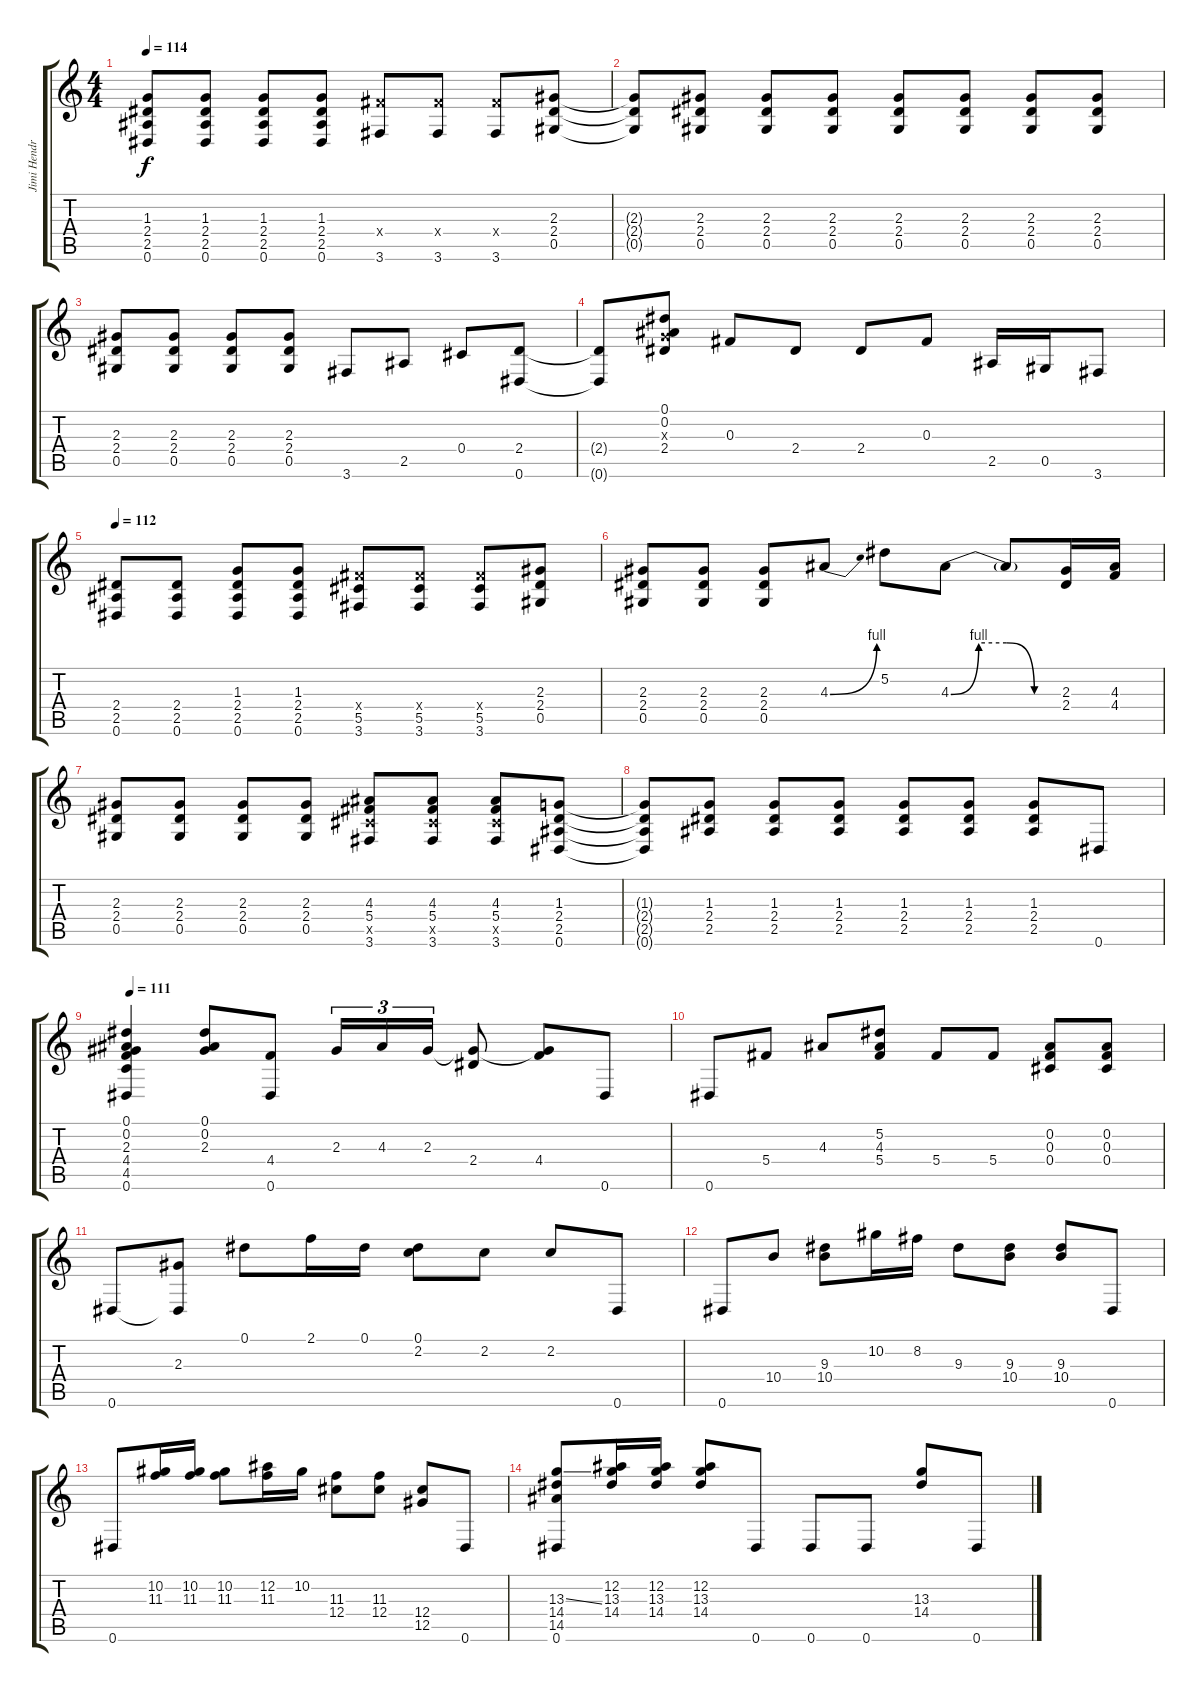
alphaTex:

\track ("Jimi Hendrix" "Jimi Hendr") {instrument overdrivenguitar}
\staff {score tabs}
\tuning (Eb4 Bb3 Gb3 Db3 Ab2 Eb2) {hide}
\ts (4 4)
\tempo 114
\clef g2
\ks c
(1.3 2.4 2.5 0.6).8{dy f} (1.3 2.4 2.5 0.6).8 (1.3 2.4 2.5 0.6).8 (1.3 2.4 2.5 0.6).8 (5.4{x} 3.6).8 (5.4{x} 3.6).8 (5.4{x} 3.6).8 (2.3 2.4 0.5).8 |
(2.3{t} 2.4{t} 0.5{t}).8 (2.3 2.4 0.5).8 (2.3 2.4 0.5).8 (2.3 2.4 0.5).8 (2.3 2.4 0.5).8 (2.3 2.4 0.5).8 (2.3 2.4 0.5).8 (2.3 2.4 0.5).8 |
(2.3 2.4 0.5).8 (2.3 2.4 0.5).8 (2.3 2.4 0.5).8 (2.3 2.4 0.5).8 3.6.8 2.5.8 0.4.8 (2.4 0.6).8 |
(2.4{t} 0.6{t}).8 (0.1 0.2 1.3{x} 2.4).8 0.3.8 2.4.8 2.4.8 0.3.8 2.5.16 0.5.16 3.6.8 |
\tempo 112
(2.4 2.5 0.6).8 (2.4 2.5 0.6).8 (1.3 2.4 2.5 0.6).8 (1.3 2.4 2.5 0.6).8 (5.4{x} 5.5 3.6).8 (5.4{x} 5.5 3.6).8 (5.4{x} 5.5 3.6).8 (2.3 2.4 0.5).8 |
(2.3 2.4 0.5).8 (2.3 2.4 0.5).8 (2.3 2.4 0.5).8 4.3{be (bend 0 0 60 4)}.8 5.2.8 4.3{be (custom 0 0 15 4 30 4 45 0 60 0)}.8 4.3{t}.8 (2.3 2.4).16 (4.3 4.4).16 |
(2.3 2.4 0.5).8 (2.3 2.4 0.5).8 (2.3 2.4 0.5).8 (2.3 2.4 0.5).8 (4.3 5.4 5.5{x} 3.6).8 (4.3 5.4 5.5{x} 3.6).8 (4.3 5.4 5.5{x} 3.6).8 (1.3 2.4 2.5 0.6).8 |
(1.3{t} 2.4{t} 2.5{t} 0.6{t}).8 (1.3 2.4 2.5).8 (1.3 2.4 2.5).8 (1.3 2.4 2.5).8 (1.3 2.4 2.5).8 (1.3 2.4 2.5).8 (1.3 2.4 2.5).8 0.6.8 |
\tempo 111
(0.1 0.2 2.3 4.4 4.5 0.6).4 (0.1 0.2 2.3).8 (4.4 0.6).8 2.3.16{tu (3 2)} 4.3.16{tu (3 2)} 2.3.16{tu (3 2)} (2.3{t} 2.4).8 (2.3{t} 4.4).8 0.6.8 |
0.6.8 5.4.8 4.3.8 (5.2 4.3 5.4).8 5.4.8 5.4.8 (0.2 0.3 0.4).8 (0.2 0.3 0.4).8 |
0.6.8 (2.3 0.6{t}).8 0.1.8 2.1.16 0.1.16 (0.1 2.2).8 2.2.8 2.2.8 0.6.8 |
0.6.8 10.4.8 (9.3 10.4).8 10.2.16 8.2.16 9.3.8 (9.3 10.4).8 (9.3 10.4).8 0.6.8 |
0.6.8 (10.2 11.3).16 (10.2 11.3).16 (10.2 11.3).8 (12.2 11.3).16 10.2.16 (11.3 12.4).8 (11.3 12.4).8 (12.4 12.5).8 0.6.8 |
(13.3{ss} 14.4 14.5 0.6).8 (12.2 13.3 14.4).16 (12.2 13.3 14.4).16 (12.2 13.3 14.4).8 0.6.8 0.6.8 0.6.8 (13.3 14.4).8 0.6.8
